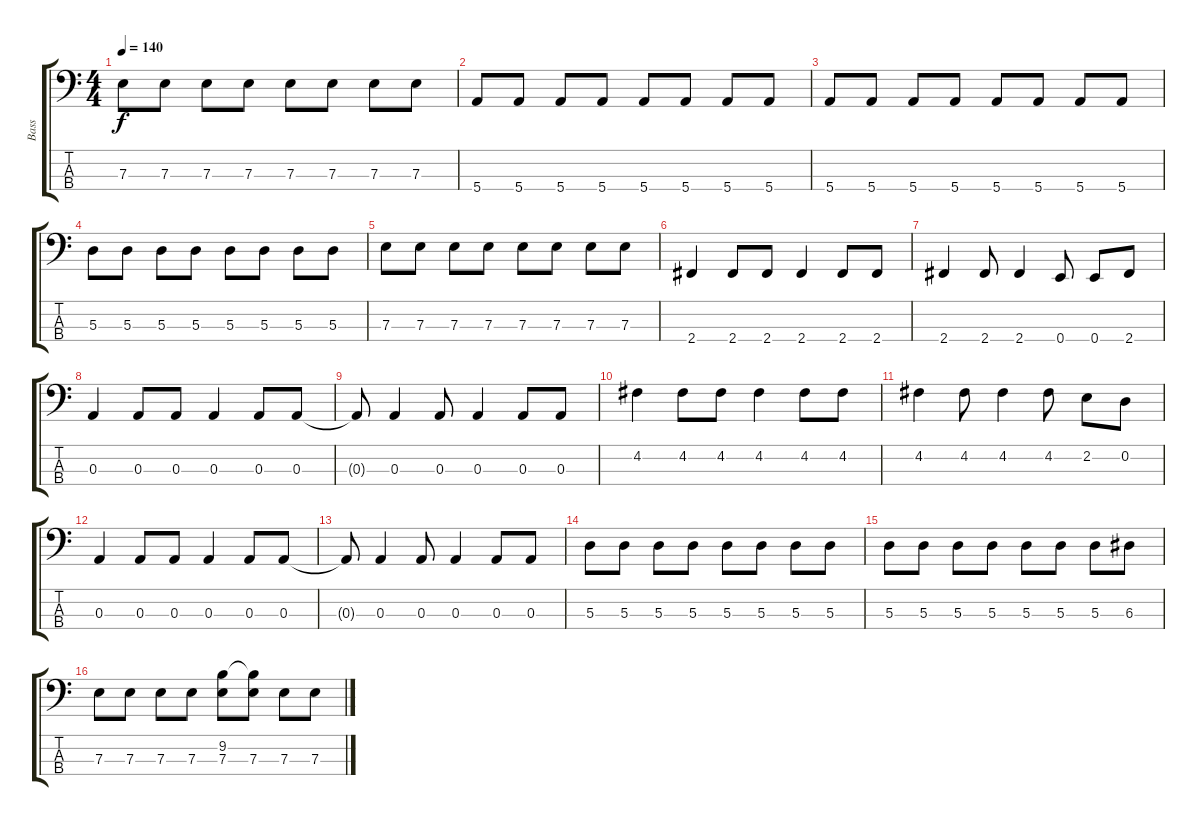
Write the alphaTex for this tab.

\track ("Bass" "Bass") {instrument electricbasspick}
\staff {score tabs}
\tuning (G2 D2 A1 E1) {hide}
\ts (4 4)
\tempo 140
\clef f4
\ks c
7.3.8{dy f} 7.3.8 7.3.8 7.3.8 7.3.8 7.3.8 7.3.8 7.3.8 |
5.4.8 5.4.8 5.4.8 5.4.8 5.4.8 5.4.8 5.4.8 5.4.8 |
5.4.8 5.4.8 5.4.8 5.4.8 5.4.8 5.4.8 5.4.8 5.4.8 |
5.3.8 5.3.8 5.3.8 5.3.8 5.3.8 5.3.8 5.3.8 5.3.8 |
7.3.8 7.3.8 7.3.8 7.3.8 7.3.8 7.3.8 7.3.8 7.3.8 |
2.4.4 2.4.8 2.4.8 2.4.4 2.4.8 2.4.8 |
2.4.4 2.4.8 2.4.4 0.4.8 0.4.8 2.4.8 |
0.3.4 0.3.8 0.3.8 0.3.4 0.3.8 0.3.8 |
0.3{t}.8 0.3.4 0.3.8 0.3.4 0.3.8 0.3.8 |
4.2.4 4.2.8 4.2.8 4.2.4 4.2.8 4.2.8 |
4.2.4 4.2.8 4.2.4 4.2.8 2.2.8 0.2.8 |
0.3.4 0.3.8 0.3.8 0.3.4 0.3.8 0.3.8 |
0.3{t}.8 0.3.4 0.3.8 0.3.4 0.3.8 0.3.8 |
5.3.8 5.3.8 5.3.8 5.3.8 5.3.8 5.3.8 5.3.8 5.3.8 |
5.3.8 5.3.8 5.3.8 5.3.8 5.3.8 5.3.8 5.3.8 6.3.8 |
7.3.8 7.3.8 7.3.8 7.3.8 (9.2 7.3).8 (9.2{t} 7.3).8 7.3.8 7.3.8
